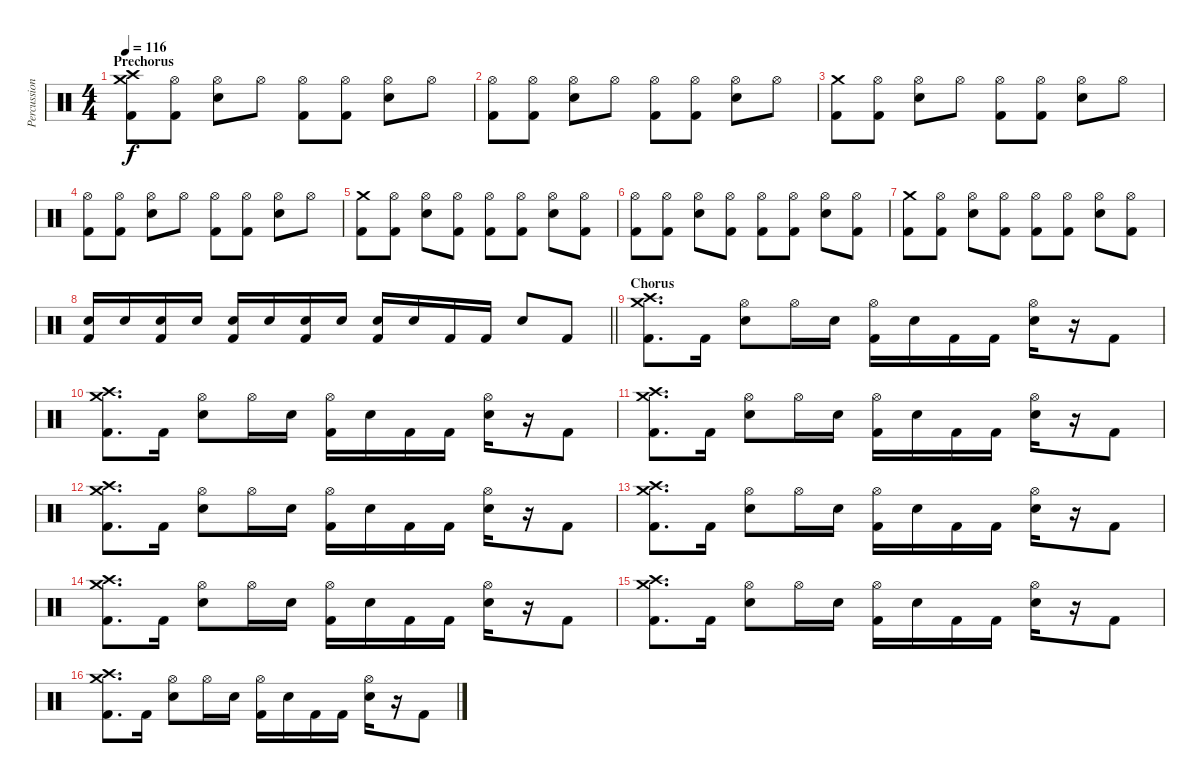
\track ("Percussion" "Percussion") {instrument percussion}
\staff {score}
\articulation defaults
\ts (4 4)
\section ("" "Prechorus")
\tempo 116
\clef neutral
\ks c
("Crash medium (hit)" "Crash high (hit)" "Kick (hit) 2").8{dy f} ("Hi-Hat (open)" "Kick (hit) 2").8 ("Hi-Hat (open)" "Snare (hit) 2").8 "Hi-Hat (open)".8 ("Hi-Hat (open)" "Kick (hit) 2").8 ("Hi-Hat (open)" "Kick (hit) 2").8 ("Hi-Hat (open)" "Snare (hit) 2").8 "Hi-Hat (open)".8 |
("Hi-Hat (open)" "Kick (hit) 2").8 ("Hi-Hat (open)" "Kick (hit) 2").8 ("Hi-Hat (open)" "Snare (hit) 2").8 "Hi-Hat (open)".8 ("Hi-Hat (open)" "Kick (hit) 2").8 ("Hi-Hat (open)" "Kick (hit) 2").8 ("Hi-Hat (open)" "Snare (hit) 2").8 "Hi-Hat (open)".8 |
("Crash medium (hit)" "Kick (hit) 2").8 ("Hi-Hat (open)" "Kick (hit) 2").8 ("Hi-Hat (open)" "Snare (hit) 2").8 "Hi-Hat (open)".8 ("Hi-Hat (open)" "Kick (hit) 2").8 ("Hi-Hat (open)" "Kick (hit) 2").8 ("Hi-Hat (open)" "Snare (hit) 2").8 "Hi-Hat (open)".8 |
("Hi-Hat (open)" "Kick (hit) 2").8 ("Hi-Hat (open)" "Kick (hit) 2").8 ("Hi-Hat (open)" "Snare (hit) 2").8 "Hi-Hat (open)".8 ("Hi-Hat (open)" "Kick (hit) 2").8 ("Hi-Hat (open)" "Kick (hit) 2").8 ("Hi-Hat (open)" "Snare (hit) 2").8 "Hi-Hat (open)".8 |
("Crash medium (hit)" "Kick (hit) 2").8 ("Hi-Hat (open)" "Kick (hit) 2").8 ("Hi-Hat (open)" "Snare (hit) 2").8 ("Hi-Hat (open)" "Kick (hit) 2").8 ("Hi-Hat (open)" "Kick (hit) 2").8 ("Hi-Hat (open)" "Kick (hit) 2").8 ("Hi-Hat (open)" "Snare (hit) 2").8 ("Hi-Hat (open)" "Kick (hit) 2").8 |
("Hi-Hat (open)" "Kick (hit) 2").8 ("Hi-Hat (open)" "Kick (hit) 2").8 ("Hi-Hat (open)" "Snare (hit) 2").8 ("Hi-Hat (open)" "Kick (hit) 2").8 ("Hi-Hat (open)" "Kick (hit) 2").8 ("Hi-Hat (open)" "Kick (hit) 2").8 ("Hi-Hat (open)" "Snare (hit) 2").8 ("Hi-Hat (open)" "Kick (hit) 2").8 |
("Crash medium (hit)" "Kick (hit) 2").8 ("Hi-Hat (open)" "Kick (hit) 2").8 ("Hi-Hat (open)" "Snare (hit) 2").8 ("Hi-Hat (open)" "Kick (hit) 2").8 ("Hi-Hat (open)" "Kick (hit) 2").8 ("Hi-Hat (open)" "Kick (hit) 2").8 ("Hi-Hat (open)" "Snare (hit) 2").8 ("Hi-Hat (open)" "Kick (hit) 2").8 |
\barLineRight lightlight
("Snare (hit) 2" "Kick (hit) 2").16 "Snare (hit) 2".16 ("Snare (hit) 2" "Kick (hit) 2").16 "Snare (hit) 2".16 ("Snare (hit) 2" "Kick (hit) 2").16 "Snare (hit) 2".16 ("Snare (hit) 2" "Kick (hit) 2").16 "Snare (hit) 2".16 ("Snare (hit) 2" "Kick (hit) 2").16 "Snare (hit) 2".16 "Kick (hit) 2".16 "Kick (hit) 2".16 "Snare (hit) 2".8 "Kick (hit) 2".8 |
\section ("" "Chorus")
("Crash medium (hit)" "Crash high (hit)" "Kick (hit) 2").8{d} "Kick (hit) 2".16 ("Hi-Hat (open)" "Snare (hit) 2").8 "Hi-Hat (open)".16 "Snare (hit) 2".16 ("Hi-Hat (open)" "Kick (hit) 2").16 "Snare (hit) 2".16 "Kick (hit) 2".16 "Kick (hit) 2".16 ("Hi-Hat (open)" "Snare (hit) 2").16 r.16 "Kick (hit) 2".8 |
("Crash medium (hit)" "Crash high (hit)" "Kick (hit) 2").8{d} "Kick (hit) 2".16 ("Hi-Hat (open)" "Snare (hit) 2").8 "Hi-Hat (open)".16 "Snare (hit) 2".16 ("Hi-Hat (open)" "Kick (hit) 2").16 "Snare (hit) 2".16 "Kick (hit) 2".16 "Kick (hit) 2".16 ("Hi-Hat (open)" "Snare (hit) 2").16 r.16 "Kick (hit) 2".8 |
("Crash medium (hit)" "Crash high (hit)" "Kick (hit) 2").8{d} "Kick (hit) 2".16 ("Hi-Hat (open)" "Snare (hit) 2").8 "Hi-Hat (open)".16 "Snare (hit) 2".16 ("Hi-Hat (open)" "Kick (hit) 2").16 "Snare (hit) 2".16 "Kick (hit) 2".16 "Kick (hit) 2".16 ("Hi-Hat (open)" "Snare (hit) 2").16 r.16 "Kick (hit) 2".8 |
("Crash medium (hit)" "Crash high (hit)" "Kick (hit) 2").8{d} "Kick (hit) 2".16 ("Hi-Hat (open)" "Snare (hit) 2").8 "Hi-Hat (open)".16 "Snare (hit) 2".16 ("Hi-Hat (open)" "Kick (hit) 2").16 "Snare (hit) 2".16 "Kick (hit) 2".16 "Kick (hit) 2".16 ("Hi-Hat (open)" "Snare (hit) 2").16 r.16 "Kick (hit) 2".8 |
("Crash medium (hit)" "Crash high (hit)" "Kick (hit) 2").8{d} "Kick (hit) 2".16 ("Hi-Hat (open)" "Snare (hit) 2").8 "Hi-Hat (open)".16 "Snare (hit) 2".16 ("Hi-Hat (open)" "Kick (hit) 2").16 "Snare (hit) 2".16 "Kick (hit) 2".16 "Kick (hit) 2".16 ("Hi-Hat (open)" "Snare (hit) 2").16 r.16 "Kick (hit) 2".8 |
("Crash medium (hit)" "Crash high (hit)" "Kick (hit) 2").8{d} "Kick (hit) 2".16 ("Hi-Hat (open)" "Snare (hit) 2").8 "Hi-Hat (open)".16 "Snare (hit) 2".16 ("Hi-Hat (open)" "Kick (hit) 2").16 "Snare (hit) 2".16 "Kick (hit) 2".16 "Kick (hit) 2".16 ("Hi-Hat (open)" "Snare (hit) 2").16 r.16 "Kick (hit) 2".8 |
("Crash medium (hit)" "Crash high (hit)" "Kick (hit) 2").8{d} "Kick (hit) 2".16 ("Hi-Hat (open)" "Snare (hit) 2").8 "Hi-Hat (open)".16 "Snare (hit) 2".16 ("Hi-Hat (open)" "Kick (hit) 2").16 "Snare (hit) 2".16 "Kick (hit) 2".16 "Kick (hit) 2".16 ("Hi-Hat (open)" "Snare (hit) 2").16 r.16 "Kick (hit) 2".8 |
("Crash medium (hit)" "Crash high (hit)" "Kick (hit) 2").8{d} "Kick (hit) 2".16 ("Hi-Hat (open)" "Snare (hit) 2").8 "Hi-Hat (open)".16 "Snare (hit) 2".16 ("Hi-Hat (open)" "Kick (hit) 2").16 "Snare (hit) 2".16 "Kick (hit) 2".16 "Kick (hit) 2".16 ("Hi-Hat (open)" "Snare (hit) 2").16 r.16 "Kick (hit) 2".8
